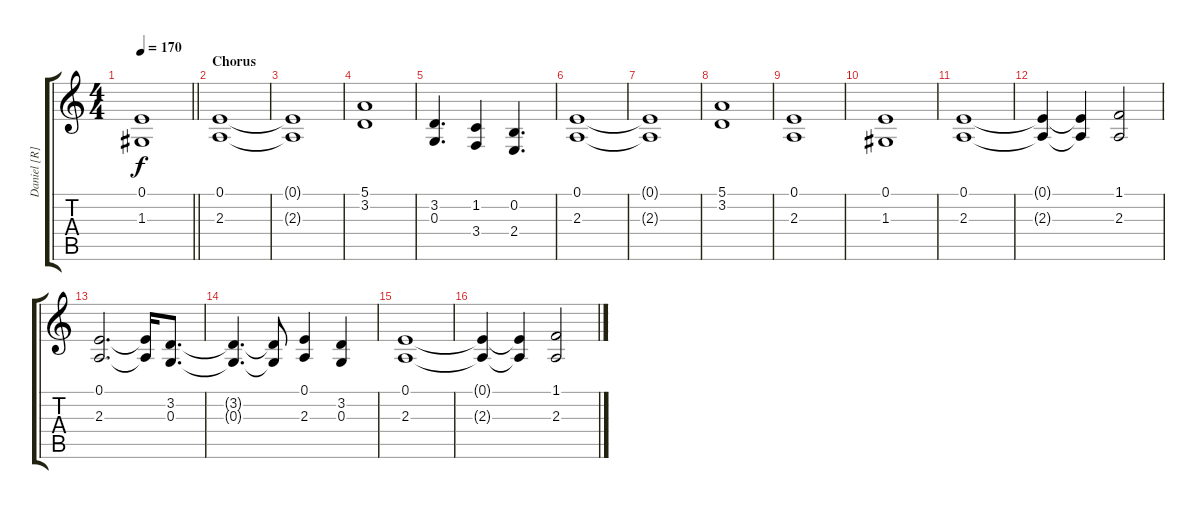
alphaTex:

\track ("Daniel [R]" "Daniel [R]") {instrument stringensemble1}
\staff {score tabs}
\tuning (E4 B3 G3 D3 A2 E2) {hide}
\ts (4 4)
\tempo 170
\clef g2
\barLineRight lightlight
\ks c
(0.1 1.3).1{dy f} |
\section ("" "Chorus")
(0.1 2.3).1 |
(0.1{t} 2.3{t}).1 |
(5.1 3.2).1 |
(3.2 0.3).4{d} (1.2 3.4).4 (0.2 2.4).4{d} |
(0.1 2.3).1 |
(0.1{t} 2.3{t}).1 |
(5.1 3.2).1 |
(0.1 2.3).1 |
(0.1 1.3).1 |
(0.1 2.3).1 |
(0.1{t} 2.3{t}).4 (0.1{t} 2.3{t}).4 (1.1 2.3).2 |
(0.1 2.3).2{d} (0.1{t} 2.3{t}).16 (3.2 0.3).8{d} |
(3.2{t} 0.3{t}).4{d} (3.2{t} 0.3{t}).8 (0.1 2.3).4 (3.2 0.3).4 |
(0.1 2.3).1 |
(0.1{t} 2.3{t}).4 (0.1{t} 2.3{t}).4 (1.1 2.3).2
